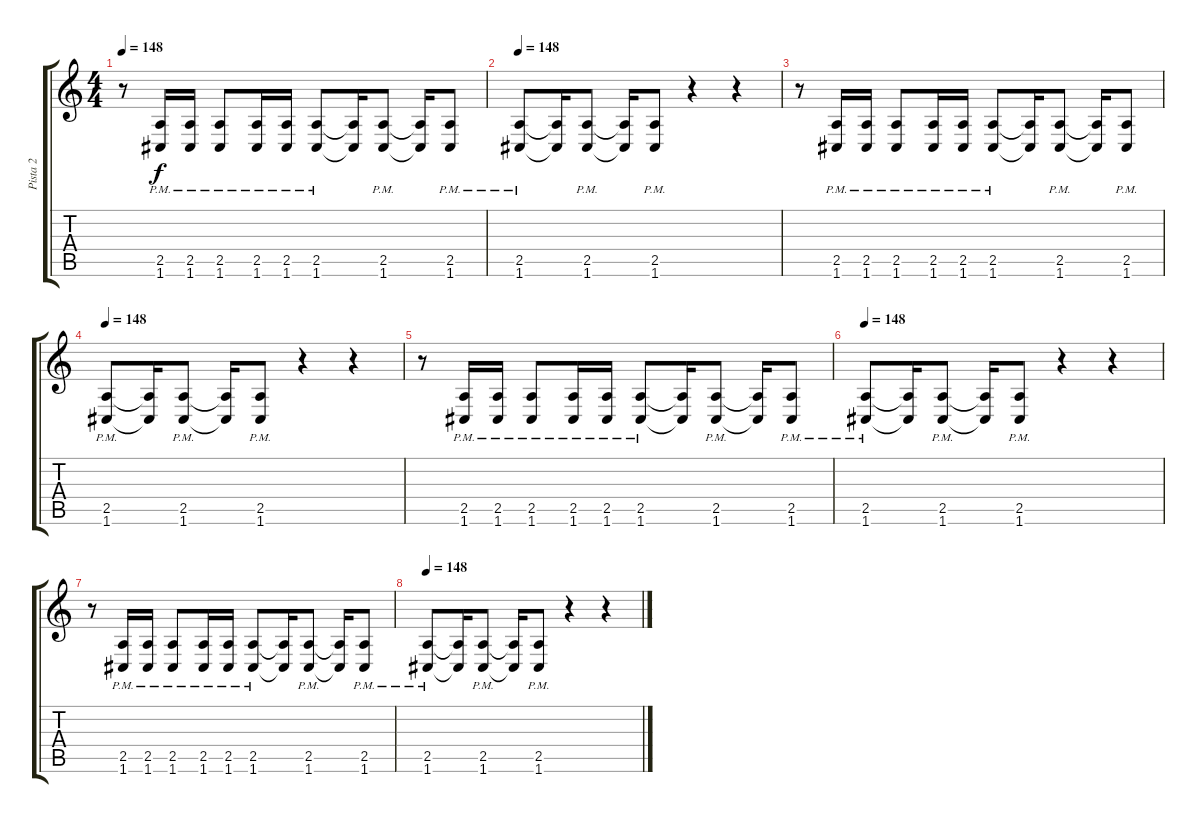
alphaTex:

\track ("Pista 2" "Pista 2") {instrument distortionguitar}
\staff {score tabs}
\tuning (D4 A3 F3 C3 G2 C2) {hide}
\ts (4 4)
\tempo 148
\clef g2
\ks c
r.8{dy f} (2.5{pm} 1.6{pm}).16 (2.5{pm} 1.6{pm}).16 (2.5{pm} 1.6{pm}).8 (2.5{pm} 1.6{pm}).16 (2.5{pm} 1.6{pm}).16 (2.5{pm} 1.6{pm}).8 (2.5{t} 1.6{t}).16 (2.5{pm} 1.6{pm}).8 (2.5{t} 1.6{t}).16 (2.5{pm} 1.6{pm}).8 |
\tempo 148
(2.5{pm} 1.6{pm}).8 (2.5{t} 1.6{t}).16 (2.5{pm} 1.6{pm}).8 (2.5{t} 1.6{t}).16 (2.5{pm} 1.6{pm}).8 r.4 r.4 |
r.8 (2.5{pm} 1.6{pm}).16 (2.5{pm} 1.6{pm}).16 (2.5{pm} 1.6{pm}).8 (2.5{pm} 1.6{pm}).16 (2.5{pm} 1.6{pm}).16 (2.5{pm} 1.6{pm}).8 (2.5{t} 1.6{t}).16 (2.5{pm} 1.6{pm}).8 (2.5{t} 1.6{t}).16 (2.5{pm} 1.6{pm}).8 |
\tempo 148
(2.5{pm} 1.6{pm}).8 (2.5{t} 1.6{t}).16 (2.5{pm} 1.6{pm}).8 (2.5{t} 1.6{t}).16 (2.5{pm} 1.6{pm}).8 r.4 r.4 |
r.8 (2.5{pm} 1.6{pm}).16 (2.5{pm} 1.6{pm}).16 (2.5{pm} 1.6{pm}).8 (2.5{pm} 1.6{pm}).16 (2.5{pm} 1.6{pm}).16 (2.5{pm} 1.6{pm}).8 (2.5{t} 1.6{t}).16 (2.5{pm} 1.6{pm}).8 (2.5{t} 1.6{t}).16 (2.5{pm} 1.6{pm}).8 |
\tempo 148
(2.5{pm} 1.6{pm}).8 (2.5{t} 1.6{t}).16 (2.5{pm} 1.6{pm}).8 (2.5{t} 1.6{t}).16 (2.5{pm} 1.6{pm}).8 r.4 r.4 |
r.8 (2.5{pm} 1.6{pm}).16 (2.5{pm} 1.6{pm}).16 (2.5{pm} 1.6{pm}).8 (2.5{pm} 1.6{pm}).16 (2.5{pm} 1.6{pm}).16 (2.5{pm} 1.6{pm}).8 (2.5{t} 1.6{t}).16 (2.5{pm} 1.6{pm}).8 (2.5{t} 1.6{t}).16 (2.5{pm} 1.6{pm}).8 |
\tempo 148
(2.5{pm} 1.6{pm}).8 (2.5{t} 1.6{t}).16 (2.5{pm} 1.6{pm}).8 (2.5{t} 1.6{t}).16 (2.5{pm} 1.6{pm}).8 r.4 r.4
